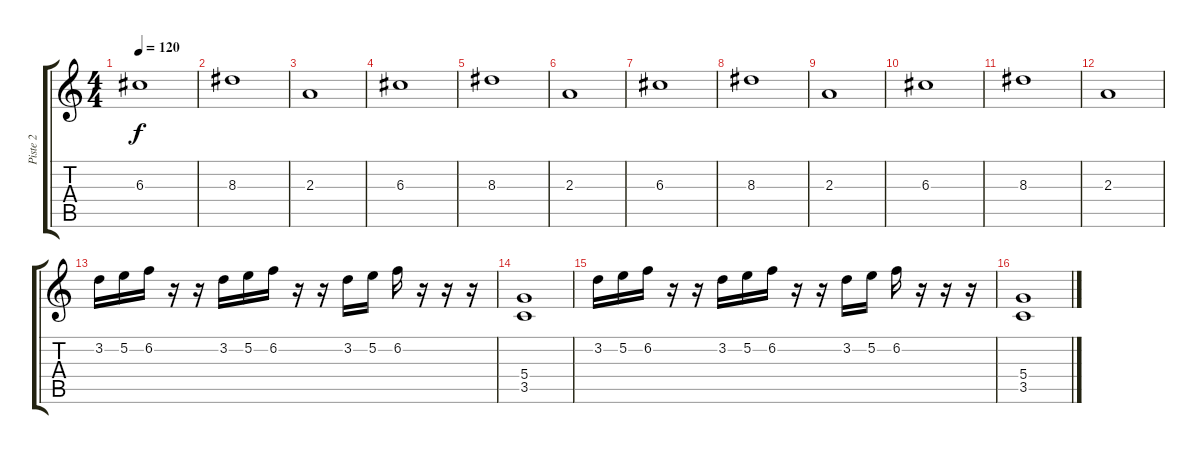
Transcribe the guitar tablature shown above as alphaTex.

\track ("Piste 2" "Piste 2") {instrument distortionguitar}
\staff {score tabs}
\tuning (E4 B3 G3 D3 A2 E2) {hide}
\ts (4 4)
\tempo 120
\clef g2
\ks c
6.3.1{dy f volume 5} |
8.3.1 |
2.3.1 |
6.3.1{volume 5} |
8.3.1 |
2.3.1 |
6.3.1{volume 5} |
8.3.1 |
2.3.1 |
6.3.1{volume 5} |
8.3.1 |
2.3.1 |
3.2.16{volume 16} 5.2.16 6.2.16 r.16 r.16 3.2.16 5.2.16 6.2.16 r.16 r.16 3.2.16 5.2.16 6.2.16 r.16 r.16 r.16 |
(5.4 3.5).1 |
3.2.16 5.2.16 6.2.16 r.16 r.16 3.2.16 5.2.16 6.2.16 r.16 r.16 3.2.16 5.2.16 6.2.16 r.16 r.16 r.16 |
(5.4 3.5).1
